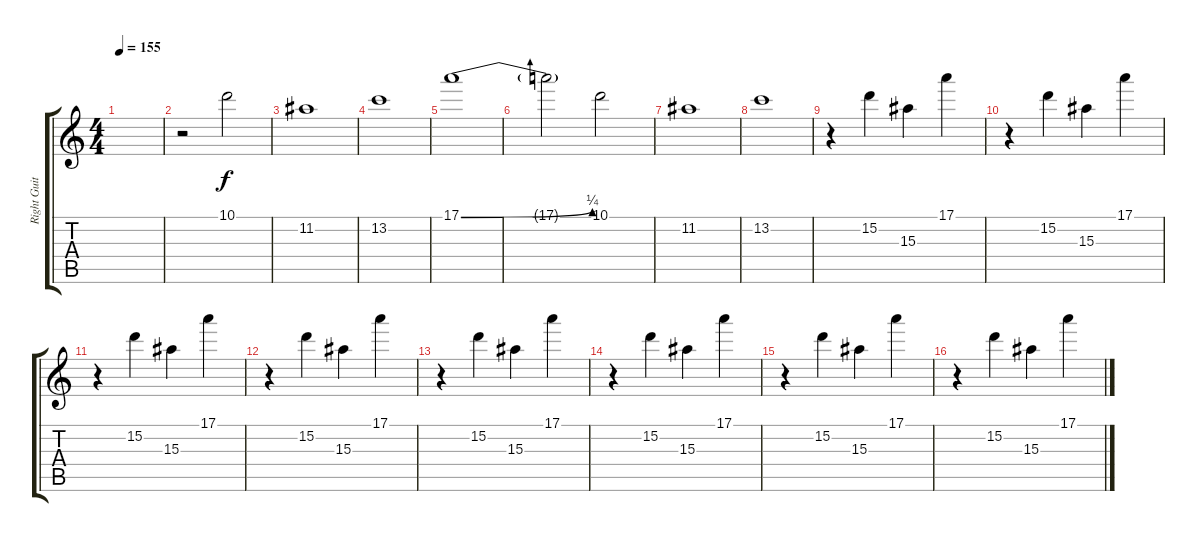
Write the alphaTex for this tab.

\track ("Right Guitar " "Right Guit") {instrument electricguitarjazz}
\staff {score tabs}
\tuning (E4 B3 G3 D3 A2 D2) {hide}
\ts (4 4)
\tempo 155
\clef g2
\ks c
|
r.2 10.1.2 |
11.2.1 |
13.2.1 |
17.1{be (bend 0 0 60 1)}.1 |
17.1{t}.2 10.1.2 |
11.2.1 |
13.2.1 |
r.4 15.2.4 15.3.4 17.1.4 |
r.4 15.2.4 15.3.4 17.1.4 |
r.4 15.2.4 15.3.4 17.1.4 |
r.4 15.2.4 15.3.4 17.1.4 |
r.4 15.2.4 15.3.4 17.1.4 |
r.4 15.2.4 15.3.4 17.1.4 |
r.4 15.2.4 15.3.4 17.1.4 |
r.4 15.2.4 15.3.4 17.1.4
